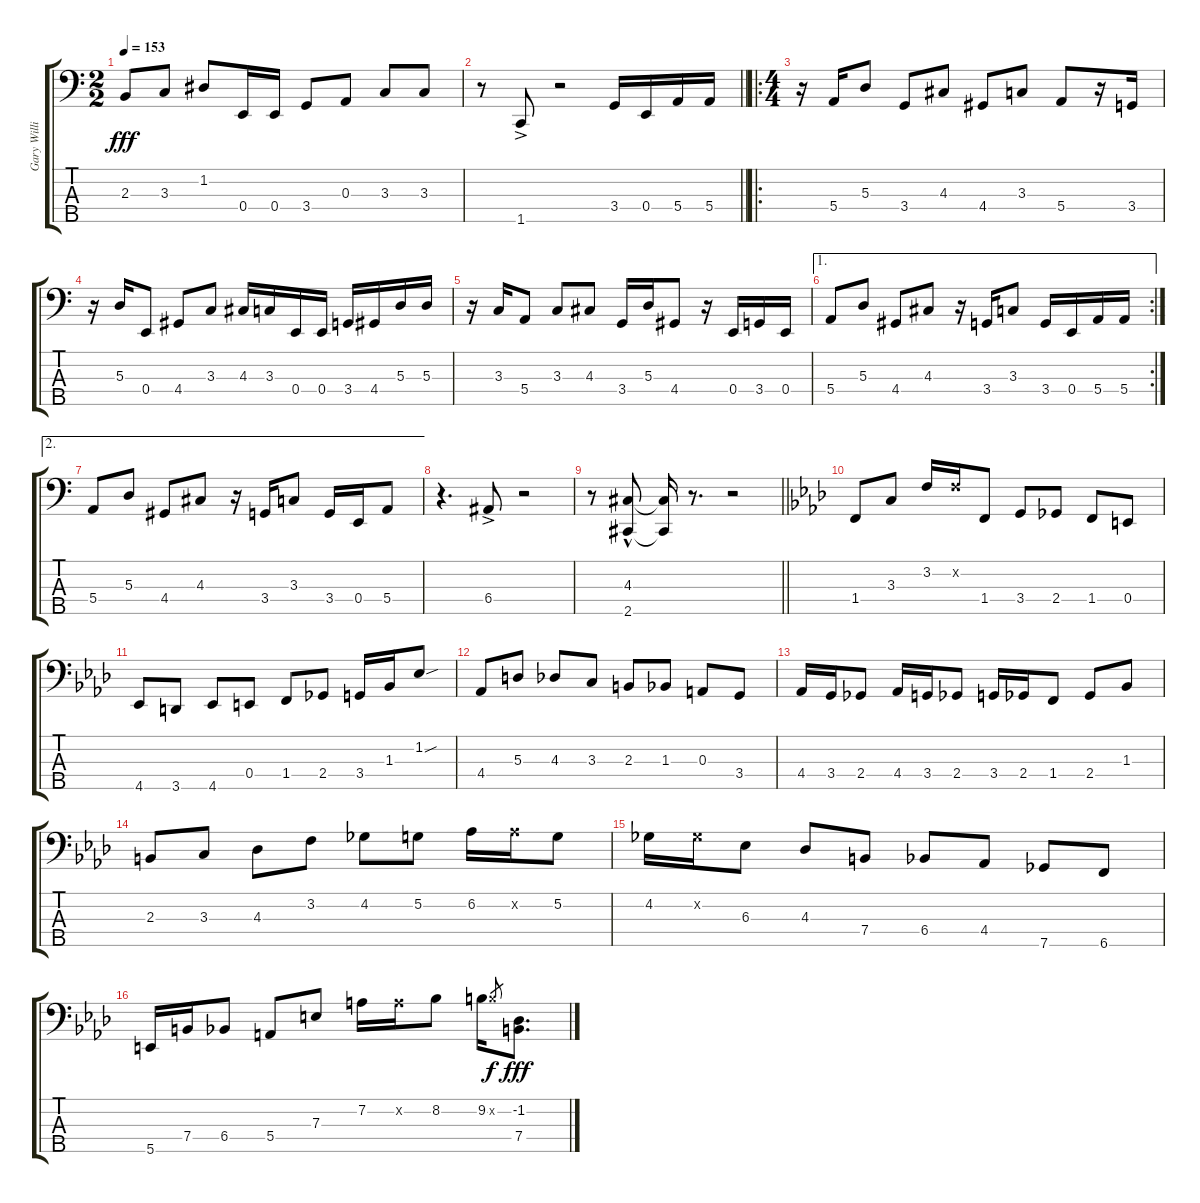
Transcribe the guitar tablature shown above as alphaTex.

\track ("Gary Willis - 5-string el. bass #1" "Gary Willi") {instrument fretlessbass}
\staff {score tabs}
\tuning (G2 D2 A1 E1 B0) {hide}
\ts (2 2)
\tempo 153
\clef f4
\ks c
2.3.8{dy fff} 3.3.8 1.2.8 0.4.16 0.4.16 3.4.8 0.3.8 3.3.8 3.3.8 |
\barLineRight lightlight
r.8 1.5{ac}.8 r.2 3.4.16 0.4.16 5.4.16 5.4.16 |
\ro
\ts (4 4)
r.16 5.4.16 5.3.8 3.4.8 4.3.8 4.4.8 3.3.8 5.4.8 r.16 3.4.16 |
r.16 5.3.16 0.4.8 4.4.8 3.3.8 4.3.16 3.3.16 0.4.16 0.4.16 3.4.16 4.4.16 5.3.16 5.3.16 |
r.16 3.3.16 5.4.8 3.3.8 4.3.8 3.4.16 5.3.16 4.4.8 r.16 0.4.16 3.4.16 0.4.16 |
\ae 1
\rc 2
5.4.8 5.3.8 4.4.8 4.3.8 r.16 3.4.16 3.3.8 3.4.16 0.4.16 5.4.16 5.4.16 |
\ae 2
5.4.8 5.3.8 4.4.8 4.3.8 r.16 3.4.16 3.3.8 3.4.16 0.4.16 5.4.8 |
r.4{d} 6.4{ac}.8 r.2 |
\barLineRight lightlight
r.8 (4.3{hac} 2.5{hac}).8 (4.3{t} 2.5{t}).16 r.8{d} r.2 |
\ks ab
1.4.8 3.3.8 3.2.16 3.2{x}.16 1.4.8 3.4.8 2.4.8 1.4.8 0.4.8 |
4.5.8 3.5.8 4.5.8 0.4.8 1.4.8 2.4.8 3.4.16 1.3.16 1.2{sou}.8 |
4.4.8 5.3.8 4.3.8 3.3.8 2.3.8 1.3.8 0.3.8 3.4.8 |
4.4.16 3.4.16 2.4.8 4.4.16 3.4.16 2.4.8 3.4.16 2.4.16 1.4.8 2.4.8 1.3.8 |
2.3.8 3.3.8 4.3.8 3.2.8 4.2.8 5.2.8 6.2.16 6.2{x}.16 5.2.8 |
4.2.16 4.2{x}.16 6.3.8 4.3.8 7.4.8 6.4.8 4.4.8 7.5.8 6.5.8 |
5.5.16 7.4.16 6.4.8 5.4.8 7.3.8 7.2.16 7.2{x}.16 8.2.8 9.2.16 9.2{x}.8{gr dy f} (-1.2 7.4).8{d dy fff}
